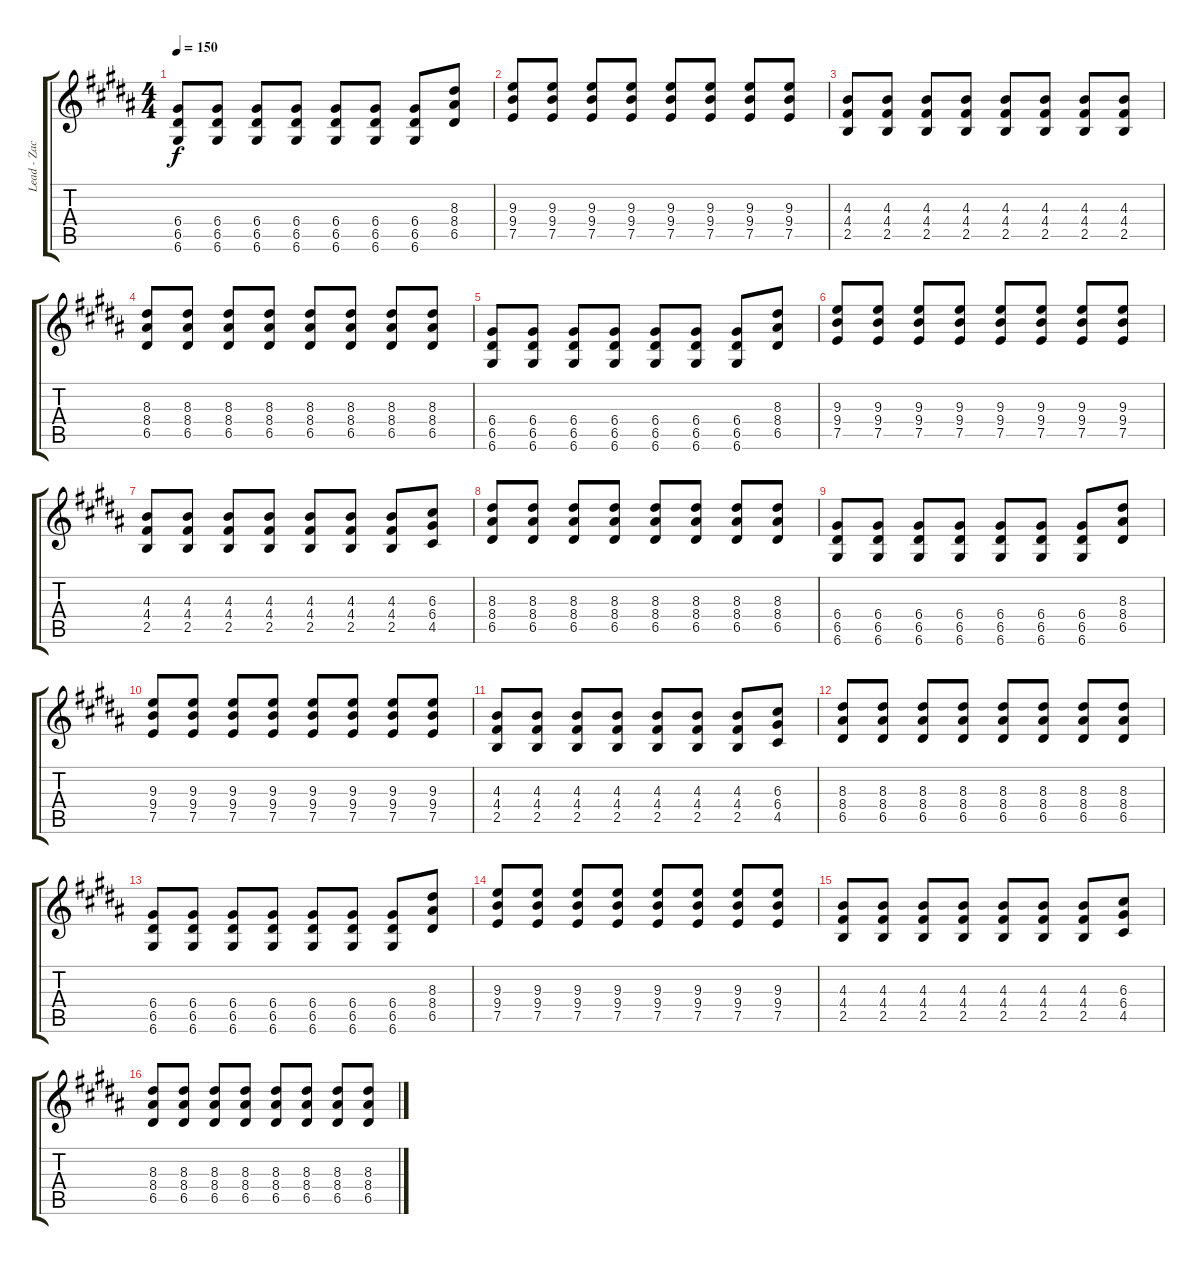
\track ("Lead - Zach" "Lead - Zac") {instrument distortionguitar}
\staff {score tabs}
\tuning (E4 B3 G3 D3 A2 D2) {hide}
\ts (4 4)
\tempo 150
\clef g2
\ks b
(6.4 6.5 6.6).8{dy f} (6.4 6.5 6.6).8 (6.4 6.5 6.6).8 (6.4 6.5 6.6).8 (6.4 6.5 6.6).8 (6.4 6.5 6.6).8 (6.4 6.5 6.6).8 (8.3 8.4 6.5).8 |
(9.3 9.4 7.5).8 (9.3 9.4 7.5).8 (9.3 9.4 7.5).8 (9.3 9.4 7.5).8 (9.3 9.4 7.5).8 (9.3 9.4 7.5).8 (9.3 9.4 7.5).8 (9.3 9.4 7.5).8 |
(4.3 4.4 2.5).8 (4.3 4.4 2.5).8 (4.3 4.4 2.5).8 (4.3 4.4 2.5).8 (4.3 4.4 2.5).8 (4.3 4.4 2.5).8 (4.3 4.4 2.5).8 (4.3 4.4 2.5).8 |
(8.3 8.4 6.5).8 (8.3 8.4 6.5).8 (8.3 8.4 6.5).8 (8.3 8.4 6.5).8 (8.3 8.4 6.5).8 (8.3 8.4 6.5).8 (8.3 8.4 6.5).8 (8.3 8.4 6.5).8 |
(6.4 6.5 6.6).8 (6.4 6.5 6.6).8 (6.4 6.5 6.6).8 (6.4 6.5 6.6).8 (6.4 6.5 6.6).8 (6.4 6.5 6.6).8 (6.4 6.5 6.6).8 (8.3 8.4 6.5).8 |
(9.3 9.4 7.5).8 (9.3 9.4 7.5).8 (9.3 9.4 7.5).8 (9.3 9.4 7.5).8 (9.3 9.4 7.5).8 (9.3 9.4 7.5).8 (9.3 9.4 7.5).8 (9.3 9.4 7.5).8 |
(4.3 4.4 2.5).8 (4.3 4.4 2.5).8 (4.3 4.4 2.5).8 (4.3 4.4 2.5).8 (4.3 4.4 2.5).8 (4.3 4.4 2.5).8 (4.3 4.4 2.5).8 (6.3 6.4 4.5).8 |
(8.3 8.4 6.5).8 (8.3 8.4 6.5).8 (8.3 8.4 6.5).8 (8.3 8.4 6.5).8 (8.3 8.4 6.5).8 (8.3 8.4 6.5).8 (8.3 8.4 6.5).8 (8.3 8.4 6.5).8 |
(6.4 6.5 6.6).8 (6.4 6.5 6.6).8 (6.4 6.5 6.6).8 (6.4 6.5 6.6).8 (6.4 6.5 6.6).8 (6.4 6.5 6.6).8 (6.4 6.5 6.6).8 (8.3 8.4 6.5).8 |
(9.3 9.4 7.5).8 (9.3 9.4 7.5).8 (9.3 9.4 7.5).8 (9.3 9.4 7.5).8 (9.3 9.4 7.5).8 (9.3 9.4 7.5).8 (9.3 9.4 7.5).8 (9.3 9.4 7.5).8 |
(4.3 4.4 2.5).8 (4.3 4.4 2.5).8 (4.3 4.4 2.5).8 (4.3 4.4 2.5).8 (4.3 4.4 2.5).8 (4.3 4.4 2.5).8 (4.3 4.4 2.5).8 (6.3 6.4 4.5).8 |
(8.3 8.4 6.5).8 (8.3 8.4 6.5).8 (8.3 8.4 6.5).8 (8.3 8.4 6.5).8 (8.3 8.4 6.5).8 (8.3 8.4 6.5).8 (8.3 8.4 6.5).8 (8.3 8.4 6.5).8 |
(6.4 6.5 6.6).8 (6.4 6.5 6.6).8 (6.4 6.5 6.6).8 (6.4 6.5 6.6).8 (6.4 6.5 6.6).8 (6.4 6.5 6.6).8 (6.4 6.5 6.6).8 (8.3 8.4 6.5).8 |
(9.3 9.4 7.5).8 (9.3 9.4 7.5).8 (9.3 9.4 7.5).8 (9.3 9.4 7.5).8 (9.3 9.4 7.5).8 (9.3 9.4 7.5).8 (9.3 9.4 7.5).8 (9.3 9.4 7.5).8 |
(4.3 4.4 2.5).8 (4.3 4.4 2.5).8 (4.3 4.4 2.5).8 (4.3 4.4 2.5).8 (4.3 4.4 2.5).8 (4.3 4.4 2.5).8 (4.3 4.4 2.5).8 (6.3 6.4 4.5).8 |
(8.3 8.4 6.5).8 (8.3 8.4 6.5).8 (8.3 8.4 6.5).8 (8.3 8.4 6.5).8 (8.3 8.4 6.5).8 (8.3 8.4 6.5).8 (8.3 8.4 6.5).8 (8.3 8.4 6.5).8
